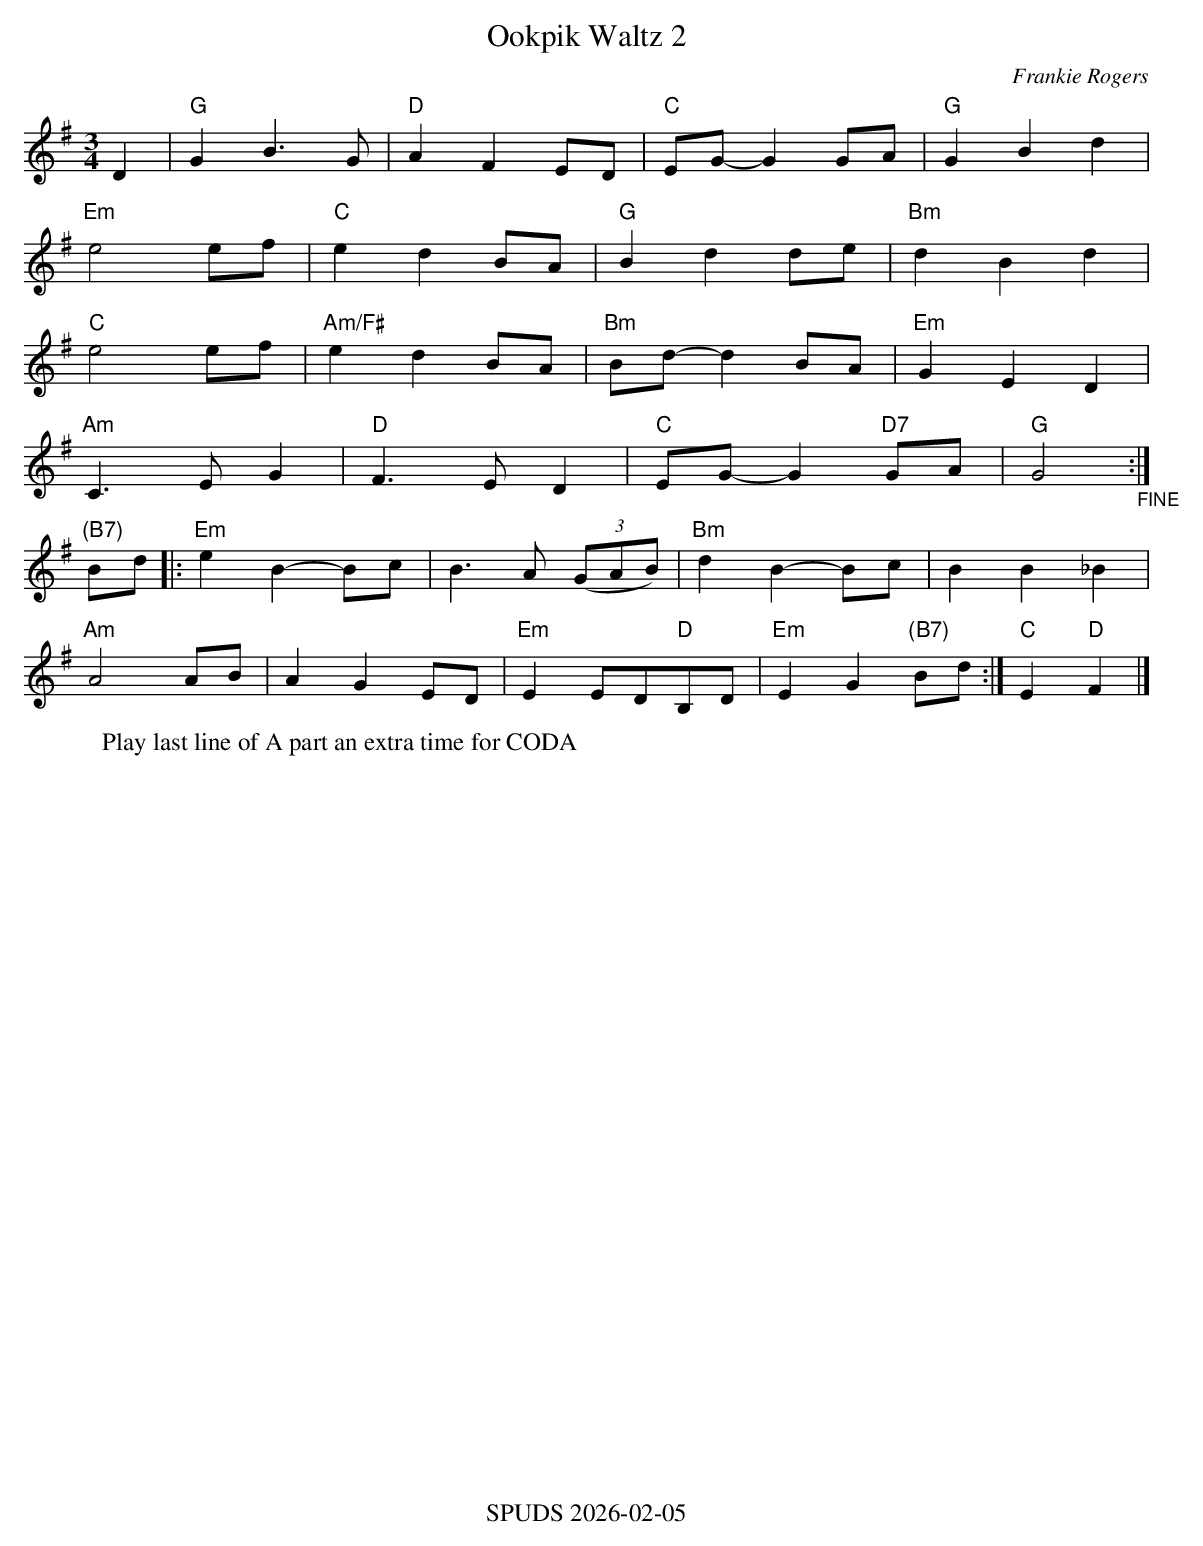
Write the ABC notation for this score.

X:1
T:Ookpik Waltz 2
C:Frankie Rogers
M:3/4
L:1/4
K:G
D|"G"GB>G | "D"AF E/D/|"C"E/G/-G G/A/|"G"GBd|
"Em"e2 e/f/|"C"ed B/A/|"G"Bd d/e/|"Bm"dBd|
"C"e2 e/f/|"Am/F#"ed B/A/|"Bm"B/d/-d B/A/|"Em"GED|
"Am"C>EG| "D"F>ED|"C"E/G/-G"D7"G/A/|"G"G2"_FINE":|
"(B7)"B/d/|:"Em"eB-B/c/|B>A ((3G/A/B/)|"Bm"dB-B/c/|B B_B|
"Am"A2 A/B/|AG E/D/| "Em"E E/D/"D"B,/D/|"Em"EG "(B7)"B/d/:|"C"E "D"F|]
W:Play last line of A part an extra time for CODA
